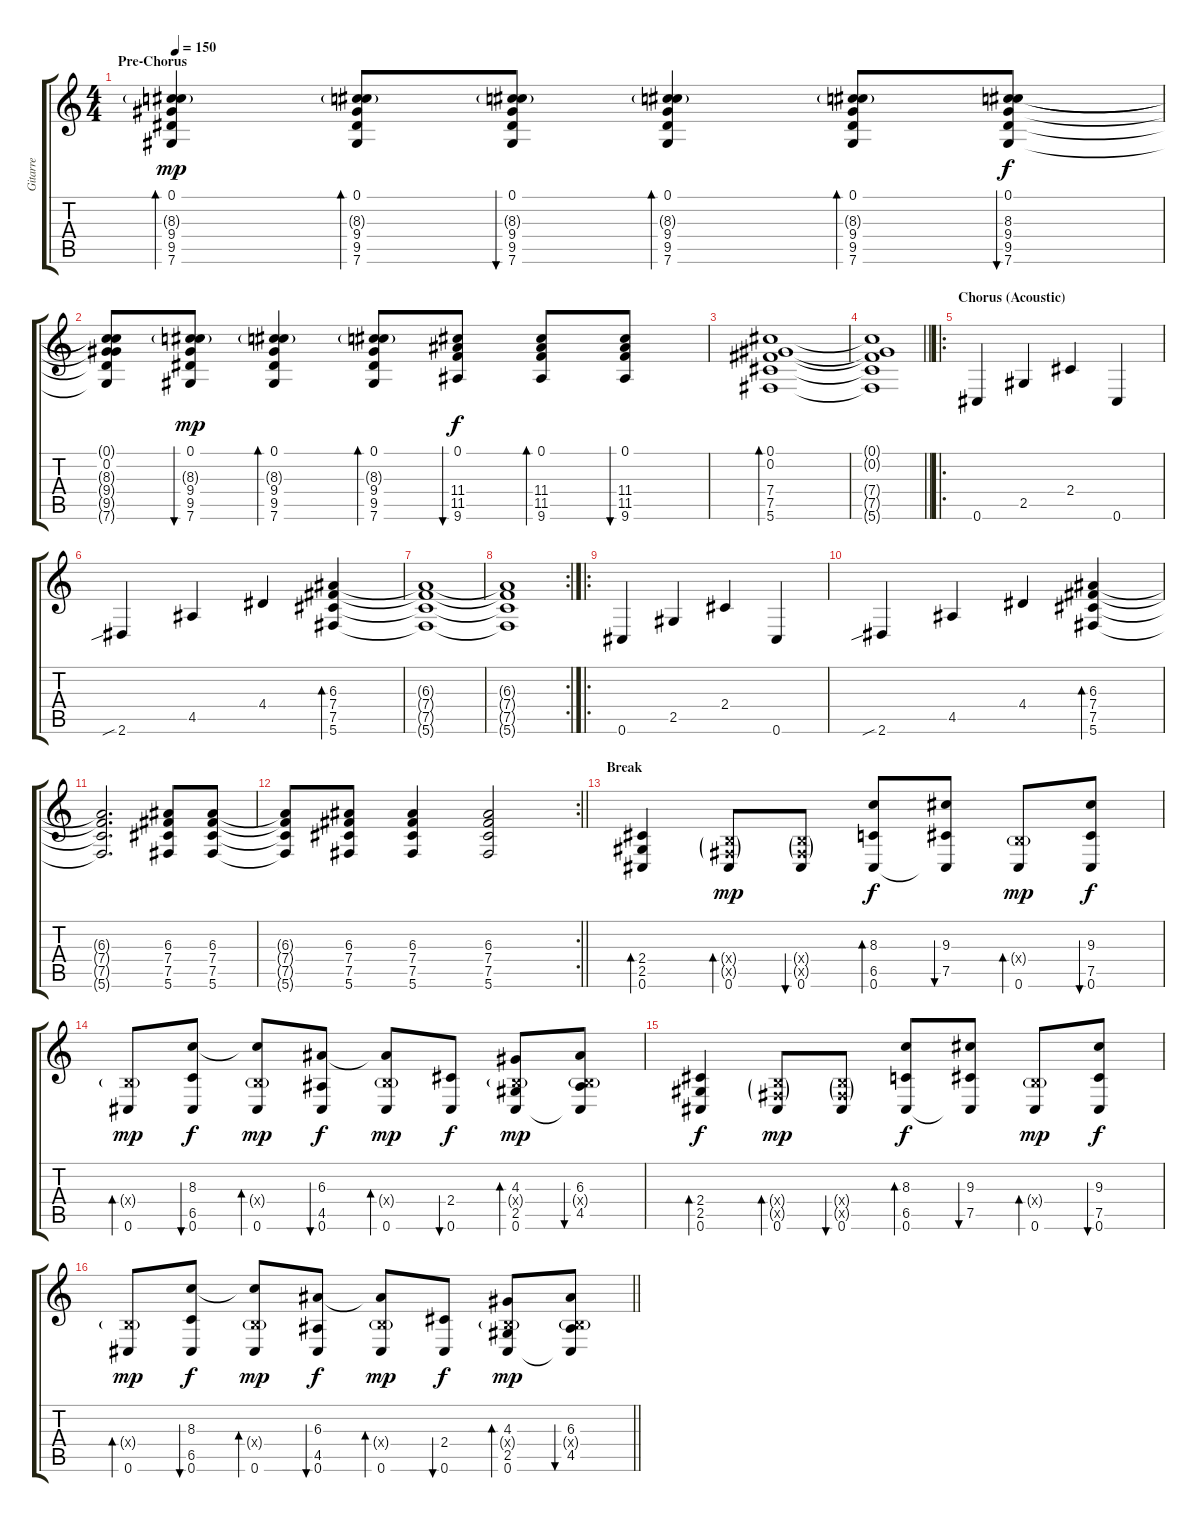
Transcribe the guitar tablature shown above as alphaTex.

\track ("Gitarre" "Gitarre") {instrument acousticguitarsteel}
\staff {score tabs}
\tuning (Db4 Ab3 E3 B2 Gb2 Db2) {hide}
\ts (4 4)
\section ("" "Pre-Chorus")
\tempo 150
\clef g2
\ks c
(0.1 8.3{g} 9.4 9.5 7.6).4{bd 60 dy mp} (0.1 8.3{g} 9.4 9.5 7.6).8{bd 60} (0.1 8.3{g} 9.4 9.5 7.6).8{bu 60} (0.1 8.3{g} 9.4 9.5 7.6).4{bd 60} (0.1 8.3{g} 9.4 9.5 7.6).8{bd 60} (0.1 8.3 9.4 9.5 7.6).8{bu 60 dy f} |
(0.1{t} 0.2 8.3{t} 9.4{t} 9.5{t} 7.6{t}).8 (0.1 8.3{g} 9.4 9.5 7.6).8{bu 60 dy mp} (0.1 8.3{g} 9.4 9.5 7.6).4{bd 60} (0.1 8.3{g} 9.4 9.5 7.6).8{bd 60} (0.1 11.4 11.5 9.6).8{bu 60 dy f} (0.1 11.4 11.5 9.6).8{bd 60} (0.1 11.4 11.5 9.6).8{bu 60} |
(0.1 0.2 7.4 7.5 5.6).1{bd 240} |
\barLineRight lightlight
(0.1{t} 0.2{t} 7.4{t} 7.5{t} 5.6{t}).1 |
\ro
\section ("" "Chorus (Acoustic)")
0.6.4 2.5.4 2.4.4 0.6.4 |
2.6{sib}.4 4.5.4 4.4.4 (6.3 7.4 7.5 5.6).4{bd 240} |
(6.3{t} 7.4{t} 7.5{t} 5.6{t}).1 |
\rc 2
(6.3{t} 7.4{t} 7.5{t} 5.6{t}).1 |
\ro
0.6.4 2.5.4 2.4.4 0.6.4 |
2.6{sib}.4 4.5.4 4.4.4 (6.3 7.4 7.5 5.6).4{bd 240} |
(6.3{t} 7.4{t} 7.5{t} 5.6{t}).2{d} (6.3 7.4 7.5 5.6).8 (6.3 7.4 7.5 5.6).8 |
\rc 2
\barLineRight lightlight
(6.3{t} 7.4{t} 7.5{t} 5.6{t}).8 (6.3 7.4 7.5 5.6).8 (6.3 7.4 7.5 5.6).4 (6.3 7.4 7.5 5.6).2 |
\section ("" "Break")
(2.4 2.5 0.6).4{bd 60} (0.4{g x} 0.5{g x} 0.6).8{bd 60 dy mp} (0.4{g x} 0.5{g x} 0.6).8{bu 60} (8.3 6.5 0.6).8{bd 60 dy f} (9.3 7.5 0.6{t}).8{bu 60} (0.4{g x} 0.6).8{bd 60 dy mp} (9.3 7.5 0.6).8{bu 60 dy f} |
(0.4{g x} 0.6).8{bd 60 dy mp} (8.3 6.5 0.6).8{bu 60 dy f} (8.3{t} 0.4{g x} 0.6).8{bd 60 dy mp} (6.3 4.5 0.6).8{bu 60 dy f} (6.3{t} 0.4{g x} 0.6).8{bd 60 dy mp} (2.4 0.6).8{bu 60 dy f} (4.3 0.4{g x} 2.5 0.6).8{bd 60 dy mp} (6.3 0.4{g x} 4.5 0.6{t}).8{bu 60} |
(2.4 2.5 0.6).4{bd 60 dy f} (0.4{g x} 0.5{g x} 0.6).8{bd 60 dy mp} (0.4{g x} 0.5{g x} 0.6).8{bu 60} (8.3 6.5 0.6).8{bd 60 dy f} (9.3 7.5 0.6{t}).8{bu 60} (0.4{g x} 0.6).8{bd 60 dy mp} (9.3 7.5 0.6).8{bu 60 dy f} |
\barLineRight lightlight
(0.4{g x} 0.6).8{bd 60 dy mp} (8.3 6.5 0.6).8{bu 60 dy f} (8.3{t} 0.4{g x} 0.6).8{bd 60 dy mp} (6.3 4.5 0.6).8{bu 60 dy f} (6.3{t} 0.4{g x} 0.6).8{bd 60 dy mp} (2.4 0.6).8{bu 60 dy f} (4.3 0.4{g x} 2.5 0.6).8{bd 60 dy mp} (6.3 0.4{g x} 4.5 0.6{t}).8{bu 60}
